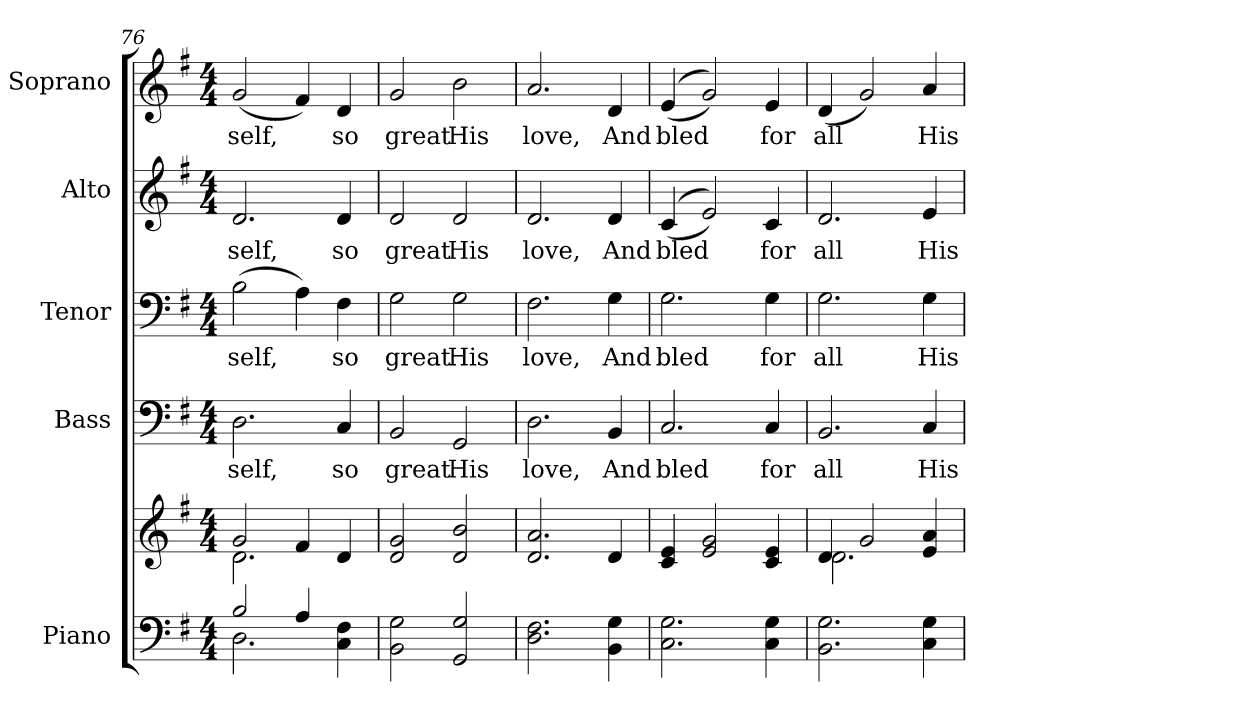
**kern	**kern	**kern	**text	**kern	**text	**kern	**text	**kern	**text
*part5	*part5	*part4	*part4	*part3	*part3	*part2	*part2	*part1	*part1
*staff6	*staff5	*staff4	*staff4	*staff3	*staff3	*staff2	*staff2	*staff1	*staff1
*I"Piano	*	*I"Bass	*	*I"Tenor	*	*I"Alto	*	*I"Soprano	*
*I'Pno.	*	*I'B.	*	*I'T.	*	*I'A.	*	*I'S.	*
*clefF4	*clefG2	*clefF4	*	*clefF4	*	*clefG2	*	*clefG2	*
*k[f#]	*k[f#]	*k[f#]	*	*k[f#]	*	*k[f#]	*	*k[f#]	*
*G:	*G:	*G:	*	*G:	*	*G:	*	*G:	*
*M4/4	*M4/4	*M4/4	*	*M4/4	*	*M4/4	*	*M4/4	*
=76	=76	=76	=76	=76	=76	=76	=76	=76	=76
*^	*^	*	*	*	*	*	*	*	*
!	!	!	!	!	!LO:LY:b:color=#000000	!	!	!	!	!	!
!	!	!	!	!	!	!	!LO:LY:b:color=#000000	!	!	!	!
!	!	!	!	!	!	!	!	!	!LO:LY:b:color=#000000	!	!
!	!	!	!	!	!	!	!	!	!	!	!LO:LY:b:color=#000000
2Bi/	2.Di\	2gi/	2.di\	2.Di\	-self,	(2Bi\	-self,	2.di/	-self,	(2gi/	-self,
4Ai/	.	4f#i/	.	.	.	4Ai\)	.	.	.	4f#i/)	.
!	!	!	!	!	!LO:LY:b:color=#000000	!	!	!	!	!	!
!	!	!	!	!	!	!	!LO:LY:b:color=#000000	!	!	!	!
!	!	!	!	!	!	!	!	!	!LO:LY:b:color=#000000	!	!
!	!	!	!	!	!	!	!	!	!	!	!LO:LY:b:color=#000000
4Ci\ 4F#i	4ryy	4di/	4ryy	4Ci/	so	4F#i\	so	4di/	so	4di/	so
*v	*v	*	*	*	*	*	*	*	*	*	*
*	*v	*v	*	*	*	*	*	*	*	*
!!LO:PB:g=z
=77	=77	=77	=77	=77	=77	=77	=77	=77	=77
*^	*^	*	*	*	*	*	*	*	*
!	!	!	!	!	!LO:LY:b:color=#000000	!	!	!	!	!	!
*v	*v	*	*	*	*	*	*	*	*	*	*
*	*v	*v	*	*	*	*	*	*	*	*
*^	*^	*	*	*	*	*	*	*	*
!	!	!	!	!	!	!	!LO:LY:b:color=#000000	!	!	!	!
*v	*v	*	*	*	*	*	*	*	*	*	*
*	*v	*v	*	*	*	*	*	*	*	*
*^	*^	*	*	*	*	*	*	*	*
!	!	!	!	!	!	!	!	!	!LO:LY:b:color=#000000	!	!
*v	*v	*	*	*	*	*	*	*	*	*	*
*	*v	*v	*	*	*	*	*	*	*	*
*^	*^	*	*	*	*	*	*	*	*
!	!	!	!	!	!	!	!	!	!	!	!LO:LY:b:color=#000000
*v	*v	*	*	*	*	*	*	*	*	*	*
*	*v	*v	*	*	*	*	*	*	*	*
2BBi\ 2Gi	2di/ 2gi	2BBi/	great	2Gi\	great	2di/	great	2gi/	great
!	!	!	!LO:LY:b:color=#000000	!	!	!	!	!	!
!	!	!	!	!	!LO:LY:b:color=#000000	!	!	!	!
!	!	!	!	!	!	!	!LO:LY:b:color=#000000	!	!
!	!	!	!	!	!	!	!	!	!LO:LY:b:color=#000000
2GGi/ 2Gi	2di/ 2bi	2GGi/	His	2Gi\	His	2di/	His	2bi\	His
=78	=78	=78	=78	=78	=78	=78	=78	=78	=78
!	!	!	!LO:LY:b:color=#000000	!	!	!	!	!	!
!	!	!	!	!	!LO:LY:b:color=#000000	!	!	!	!
!	!	!	!	!	!	!	!LO:LY:b:color=#000000	!	!
!	!	!	!	!	!	!	!	!	!LO:LY:b:color=#000000
2.Di\ 2.F#i	2.di/ 2.ai	2.Di\	love,	2.F#i\	love,	2.di/	love,	2.ai/	love,
!	!	!	!LO:LY:b:color=#000000	!	!	!	!	!	!
!	!	!	!	!	!LO:LY:b:color=#000000	!	!	!	!
!	!	!	!	!	!	!	!LO:LY:b:color=#000000	!	!
!	!	!	!	!	!	!	!	!	!LO:LY:b:color=#000000
4BBi\ 4Gi	4di/	4BBi/	And	4Gi\	And	4di/	And	4di/	And
=79	=79	=79	=79	=79	=79	=79	=79	=79	=79
!	!	!	!LO:LY:b:color=#000000	!	!	!	!	!	!
!	!	!	!	!	!LO:LY:b:color=#000000	!	!	!	!
!	!	!	!	!	!	!	!LO:LY:b:color=#000000	!	!
!	!	!	!	!	!	!	!	!	!LO:LY:b:color=#000000
2.Ci\ 2.Gi	4ci/ 4ei	2.Ci/	bled	2.Gi\	bled	((4ci/	bled	((4ei/	bled
.	2ei/ 2gi	.	.	.	.	2ei/))	.	2gi/))	.
!	!	!	!LO:LY:b:color=#000000	!	!	!	!	!	!
!	!	!	!	!	!LO:LY:b:color=#000000	!	!	!	!
!	!	!	!	!	!	!	!LO:LY:b:color=#000000	!	!
!	!	!	!	!	!	!	!	!	!LO:LY:b:color=#000000
4Ci\ 4Gi	4ci/ 4ei	4Ci/	for	4Gi\	for	4ci/	for	4ei/	for
=80	=80	=80	=80	=80	=80	=80	=80	=80	=80
*	*^	*	*	*	*	*	*	*	*
!	!	!	!	!LO:LY:b:color=#000000	!	!	!	!	!	!
!	!	!	!	!	!	!LO:LY:b:color=#000000	!	!	!	!
!	!	!	!	!	!	!	!	!LO:LY:b:color=#000000	!	!
!	!	!	!	!	!	!	!	!	!	!LO:LY:b:color=#000000
2.BBi\ 2.Gi	4di/	2.di\	2.BBi/	all	2.Gi\	all	2.di/	all	(4di/	all
.	2gi/	.	.	.	.	.	.	.	2gi/)	.
!	!	!	!	!LO:LY:b:color=#000000	!	!	!	!	!	!
!	!	!	!	!	!	!LO:LY:b:color=#000000	!	!	!	!
!	!	!	!	!	!	!	!	!LO:LY:b:color=#000000	!	!
!	!	!	!	!	!	!	!	!	!	!LO:LY:b:color=#000000
4Ci\ 4Gi	4ei/ 4ai	4ryy	4Ci/	His	4Gi\	His	4ei/	His	4ai/	His
*	*v	*v	*	*	*	*	*	*	*	*
=	=	=	=	=	=	=	=	=	=
*-	*-	*-	*-	*-	*-	*-	*-	*-	*-
